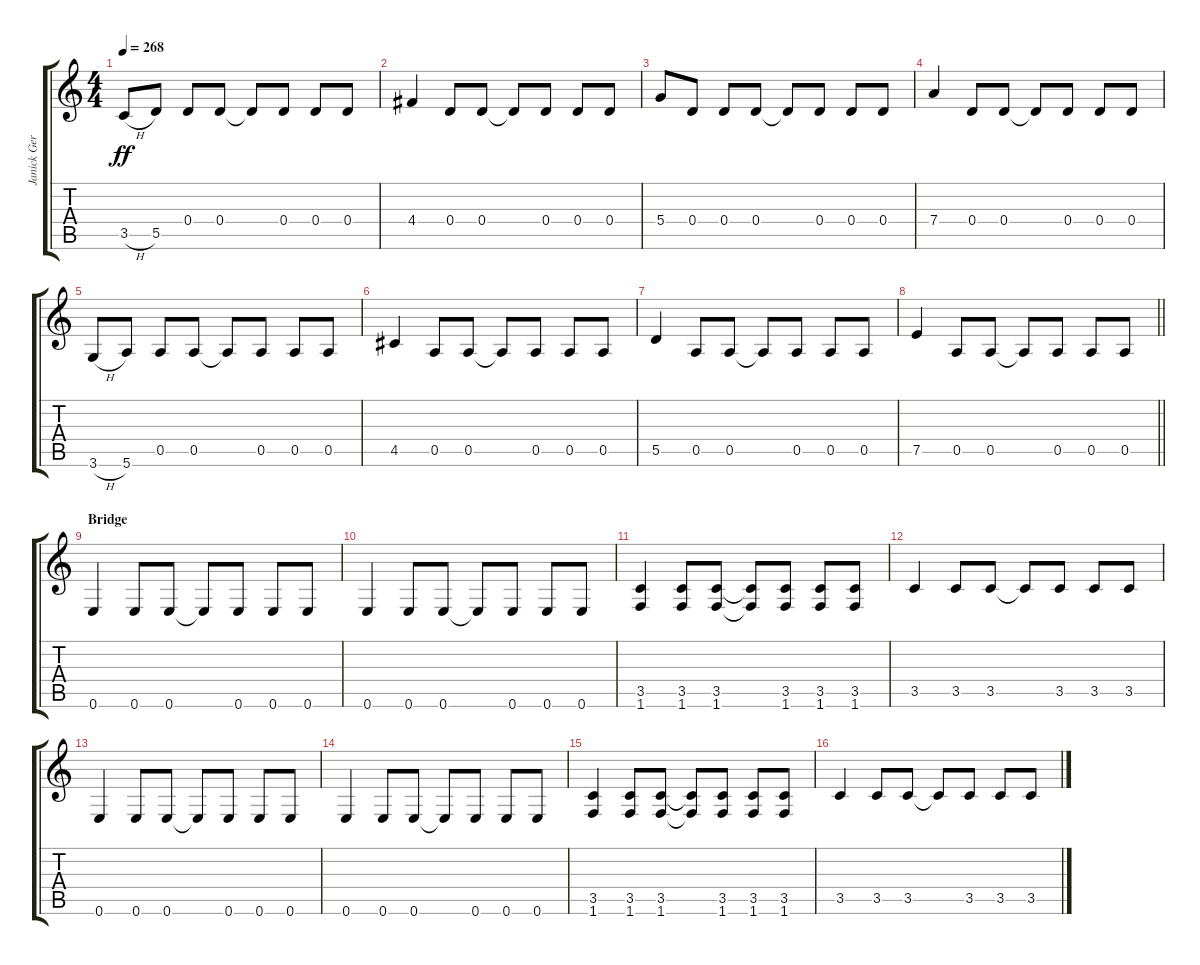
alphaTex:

\track ("Janick Gers" "Janick Ger") {instrument electricguitarclean}
\staff {score tabs}
\tuning (E4 B3 G3 D3 A2 E2) {hide}
\ts (4 4)
\tempo 268
\clef g2
\ks c
3.5{h}.8{dy ff} 5.5.8 0.4.8 0.4.8 0.4{t}.8 0.4.8 0.4.8 0.4.8 |
4.4.4 0.4.8 0.4.8 0.4{t}.8 0.4.8 0.4.8 0.4.8 |
5.4.8 0.4.8 0.4.8 0.4.8 0.4{t}.8 0.4.8 0.4.8 0.4.8 |
7.4.4 0.4.8 0.4.8 0.4{t}.8 0.4.8 0.4.8 0.4.8 |
3.6{h}.8 5.6.8 0.5.8 0.5.8 0.5{t}.8 0.5.8 0.5.8 0.5.8 |
4.5.4 0.5.8 0.5.8 0.5{t}.8 0.5.8 0.5.8 0.5.8 |
5.5.4 0.5.8 0.5.8 0.5{t}.8 0.5.8 0.5.8 0.5.8 |
\barLineRight lightlight
7.5.4 0.5.8 0.5.8 0.5{t}.8 0.5.8 0.5.8 0.5.8 |
\section ("" "Bridge")
0.6.4 0.6.8 0.6.8 0.6{t}.8 0.6.8 0.6.8 0.6.8 |
0.6.4 0.6.8 0.6.8 0.6{t}.8 0.6.8 0.6.8 0.6.8 |
(3.5 1.6).4 (3.5 1.6).8 (3.5 1.6).8 (3.5{t} 1.6{t}).8 (3.5 1.6).8 (3.5 1.6).8 (3.5 1.6).8 |
3.5.4 3.5.8 3.5.8 3.5{t}.8 3.5.8 3.5.8 3.5.8 |
0.6.4 0.6.8 0.6.8 0.6{t}.8 0.6.8 0.6.8 0.6.8 |
0.6.4 0.6.8 0.6.8 0.6{t}.8 0.6.8 0.6.8 0.6.8 |
(3.5 1.6).4 (3.5 1.6).8 (3.5 1.6).8 (3.5{t} 1.6{t}).8 (3.5 1.6).8 (3.5 1.6).8 (3.5 1.6).8 |
3.5.4 3.5.8 3.5.8 3.5{t}.8 3.5.8 3.5.8 3.5.8
